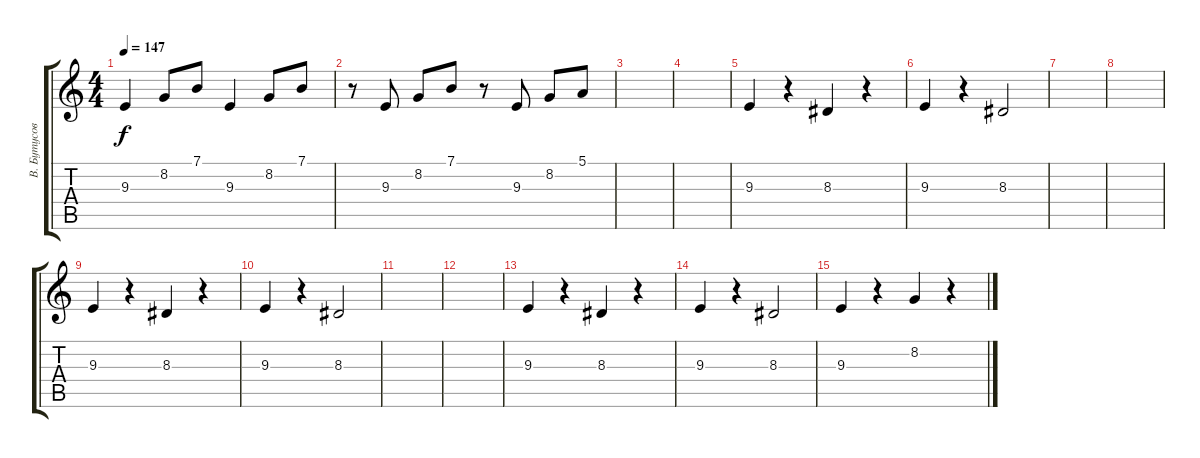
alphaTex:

\track ("В. Бутусов (вокал)" "В. Бутусов") {instrument tenorsax}
\staff {score tabs}
\tuning (E4 B3 G3 D3 A2 E2) {hide}
\ts (4 4)
\tempo 147
\clef g2
\ks c
9.3.4{dy f} 8.2.8 7.1.8 9.3.4 8.2.8 7.1.8 |
r.8 9.3.8 8.2.8 7.1.8 r.8 9.3.8 8.2.8 5.1.8 |
|
|
9.3.4 r.4 8.3.4 r.4 |
9.3.4 r.4 8.3.2 |
|
|
9.3.4 r.4 8.3.4 r.4 |
9.3.4 r.4 8.3.2 |
|
|
9.3.4 r.4 8.3.4 r.4 |
9.3.4 r.4 8.3.2 |
9.3.4 r.4 8.2.4 r.4
